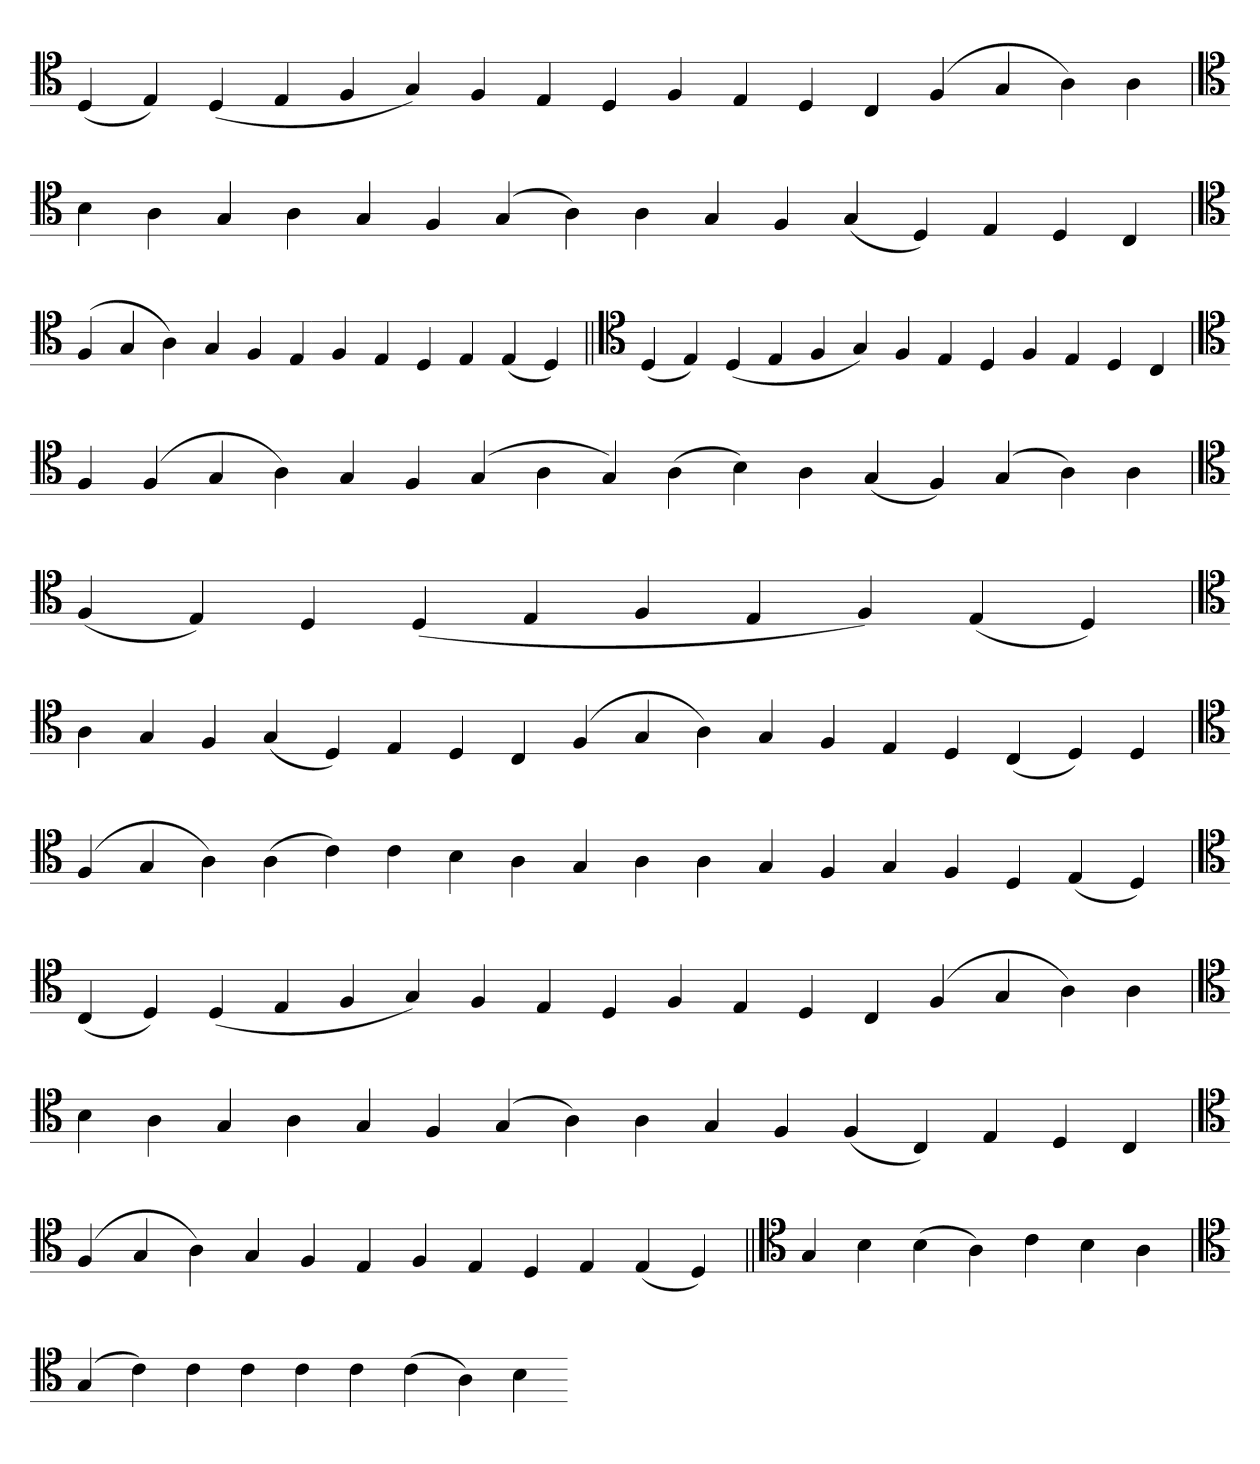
**kern
*part1
*staff1
*clefC4
=
(4D
4E)
(4D
4E
4F
4G)
4F
4E
4D
4F
4E
4D
4C
(4F
4G
4A)
4A
=`
*clefC4
4B
4A
4G
4A
4G
4F
(4G
4A)
4A
4G
4F
(4G
4D)
4E
4D
4C
=`
*clefC4
(4F
4G
4A)
4G
4F
4E
4F
4E
4D
4E
(4E
4D)
=||
*clefC4
(4D
4E)
(4D
4E
4F
4G)
4F
4E
4D
4F
4E
4D
4C
=`
*clefC4
4F
(4F
4G
4A)
4G
4F
(4G
4A
4G)
(4A
4B)
4A
(4G
4F)
(4G
4A)
4A
=
*clefC4
(4F
4E)
4D
(4D
4E
4F
4E
4F)
(4E
4D)
='
*clefC4
4A
4G
4F
(4G
4D)
4E
4D
4C
(4F
4G
4A)
4G
4F
4E
4D
(4C
4D)
4D
=
*clefC4
(4F
4G
4A)
(4A
4c)
4c
4B
4A
4G
4A
4A
4G
4F
4G
4F
4D
(4E
4D)
='
*clefC4
(4C
4D)
(4D
4E
4F
4G)
4F
4E
4D
4F
4E
4D
4C
(4F
4G
4A)
4A
=`
*clefC4
4B
4A
4G
4A
4G
4F
(4G
4A)
4A
4G
4F
(4F
4C)
4E
4D
4C
=`
*clefC4
(4F
4G
4A)
4G
4F
4E
4F
4E
4D
4E
(4E
4D)
=||
*clefC4
4G
4B
(4B
4A)
4c
4B
4A
='
*clefC4
(4G
4c)
4c
4c
4c
4c
(4c
4A)
4B
=-
*-
